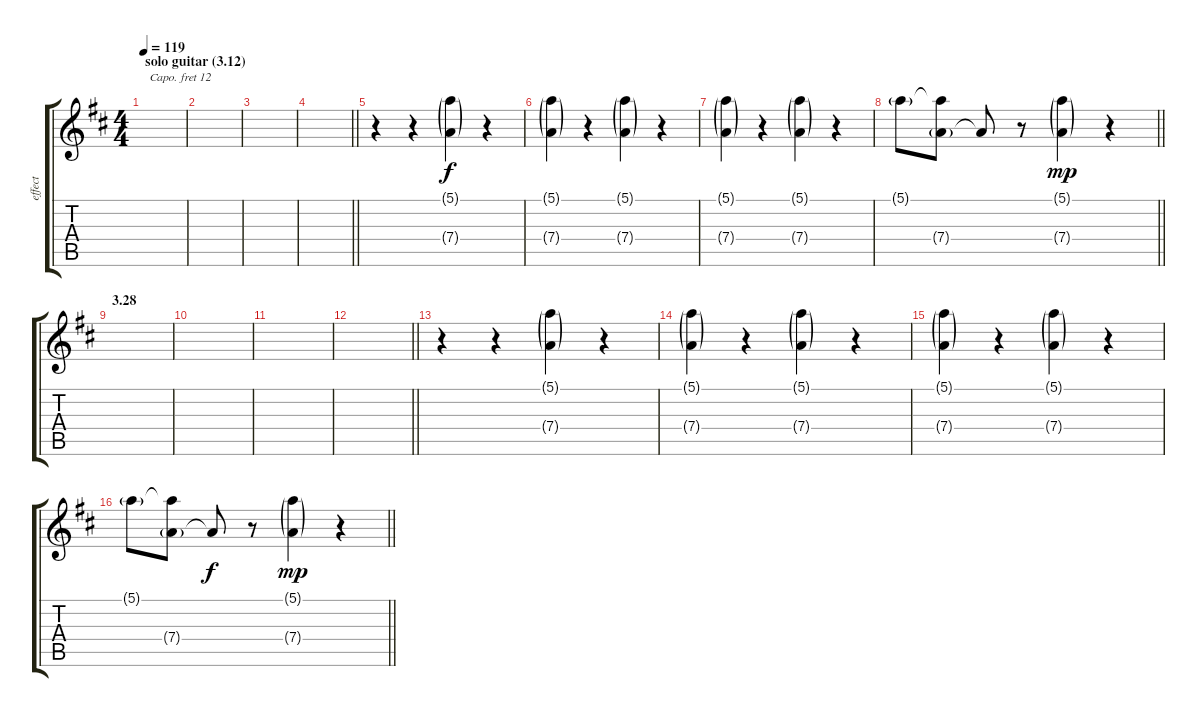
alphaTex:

\track ("effect" "effect") {instrument seashore}
\staff {score tabs}
\capo 12
\tuning (E4 B3 G3 D3 A2 E2) {hide}
\ts (4 4)
\section ("" "solo guitar (3.12)")
\tempo 119
\clef g2
\ks d
|
|
|
\barLineRight lightlight
|
r.4 r.4 (5.1{g} 7.4{g}).4 r.4 |
(5.1{g} 7.4{g}).4 r.4 (5.1{g} 7.4{g}).4 r.4 |
(5.1{g} 7.4{g}).4 r.4 (5.1{g} 7.4{g}).4 r.4 |
\barLineRight lightlight
5.1{g}.8 (5.1{t} 7.4{g}).8 7.4{t}.8{dy f} r.8 (5.1{g} 7.4{g}).4{dy mp} r.4 |
\section ("" "3.28")
|
|
|
\barLineRight lightlight
|
r.4 r.4 (5.1{g} 7.4{g}).4 r.4 |
(5.1{g} 7.4{g}).4 r.4 (5.1{g} 7.4{g}).4 r.4 |
(5.1{g} 7.4{g}).4 r.4 (5.1{g} 7.4{g}).4 r.4 |
\barLineRight lightlight
5.1{g}.8 (5.1{t} 7.4{g}).8 7.4{t}.8{dy f} r.8 (5.1{g} 7.4{g}).4{dy mp} r.4
